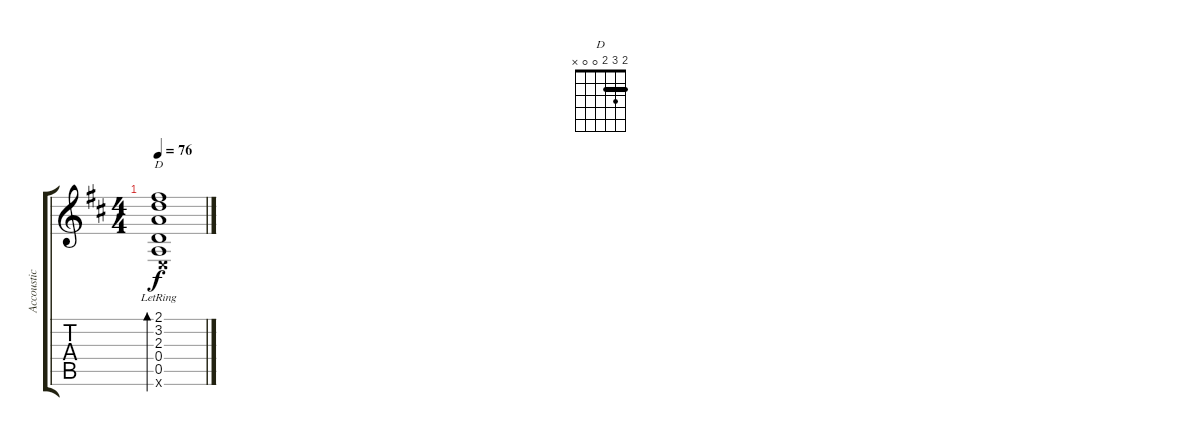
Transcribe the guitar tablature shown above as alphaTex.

\track ("Accoustic Guitar" "Accoustic ") {instrument acousticguitarsteel}
\staff {score tabs}
\tuning (E4 B3 G3 D3 A2 E2) {hide}
\chord ("D" 2 3 2 0 0 x) {barre 2}
\ts (4 4)
\tempo 76
\clef g2
\ks d
(2.1 3.2 2.3 0.4{lr} 0.5 0.6{x}).1{bd 60 ch "D" dy f}
